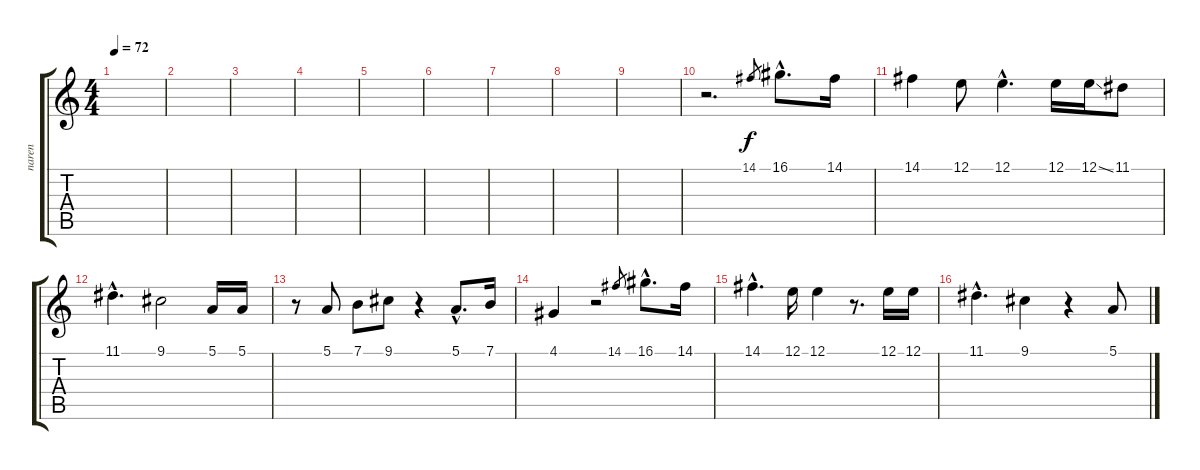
\track ("naren" "naren") {instrument choiraahs}
\staff {score tabs}
\tuning (E4 B3 G3 D3 A2 E2) {hide}
\ts (4 4)
\tempo 72
\clef g2
\ks c
|
|
|
|
|
|
|
|
|
r.2{d} 14.1.8{gr} 16.1{hac}.8{d} 14.1.16 |
14.1.4 12.1.8 12.1{hac}.4{d} 12.1.16 12.1{ss}.16 11.1.8 |
11.1{hac}.4{d} 9.1.2 5.1.16 5.1.16 |
r.8 5.1.8 7.1.8 9.1.8 r.4 5.1{hac}.8{d} 7.1.16 |
4.1.4 r.2 14.1.8{gr} 16.1{hac}.8{d} 14.1.16 |
14.1{hac}.4{d} 12.1.16 12.1.4 r.8{d} 12.1.16 12.1.16 |
11.1{hac}.4{d} 9.1.4 r.4 5.1.8
